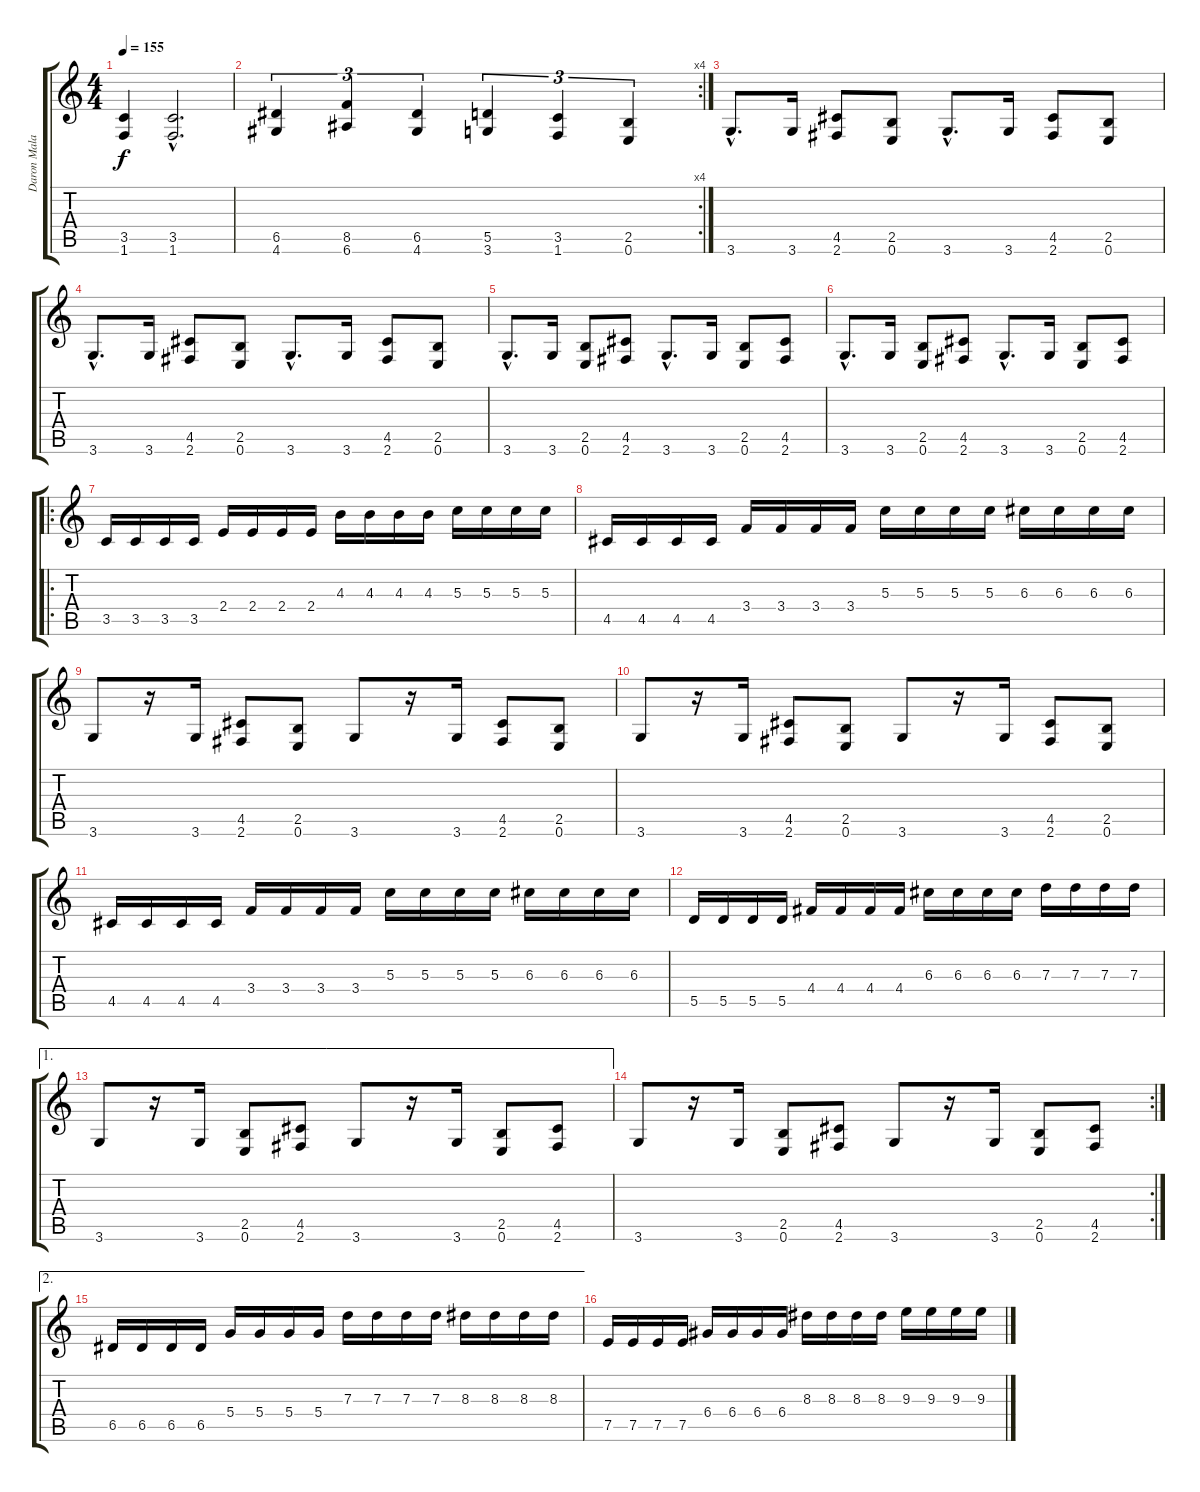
\track ("Daron Malakian" "Daron Mala") {instrument overdrivenguitar}
\staff {score tabs}
\tuning (E4 B3 G3 D3 A2 E2) {hide}
\ts (4 4)
\tempo 155
\clef g2
\ks c
(3.5 1.6).4{dy f} (3.5{hac} 1.6{hac}).2{d} |
\rc 4
(6.5 4.6).4{tu (3 2)} (8.5 6.6).4{tu (3 2)} (6.5 4.6).4{tu (3 2)} (5.5 3.6).4{tu (3 2)} (3.5 1.6).4{tu (3 2)} (2.5 0.6).4{tu (3 2)} |
3.6{hac}.8{d} 3.6.16 (4.5 2.6).8 (2.5 0.6).8 3.6{hac}.8{d} 3.6.16 (4.5 2.6).8 (2.5 0.6).8 |
3.6{hac}.8{d} 3.6.16 (4.5 2.6).8 (2.5 0.6).8 3.6{hac}.8{d} 3.6.16 (4.5 2.6).8 (2.5 0.6).8 |
3.6{hac}.8{d} 3.6.16 (2.5 0.6).8 (4.5 2.6).8 3.6{hac}.8{d} 3.6.16 (2.5 0.6).8 (4.5 2.6).8 |
3.6{hac}.8{d} 3.6.16 (2.5 0.6).8 (4.5 2.6).8 3.6{hac}.8{d} 3.6.16 (2.5 0.6).8 (4.5 2.6).8 |
\ro
3.5.16 3.5.16 3.5.16 3.5.16 2.4.16 2.4.16 2.4.16 2.4.16 4.3.16 4.3.16 4.3.16 4.3.16 5.3.16 5.3.16 5.3.16 5.3.16 |
4.5.16 4.5.16 4.5.16 4.5.16 3.4.16 3.4.16 3.4.16 3.4.16 5.3.16 5.3.16 5.3.16 5.3.16 6.3.16 6.3.16 6.3.16 6.3.16 |
3.6.8 r.16 3.6.16 (4.5 2.6).8 (2.5 0.6).8 3.6.8 r.16 3.6.16 (4.5 2.6).8 (2.5 0.6).8 |
3.6.8 r.16 3.6.16 (4.5 2.6).8 (2.5 0.6).8 3.6.8 r.16 3.6.16 (4.5 2.6).8 (2.5 0.6).8 |
4.5.16 4.5.16 4.5.16 4.5.16 3.4.16 3.4.16 3.4.16 3.4.16 5.3.16 5.3.16 5.3.16 5.3.16 6.3.16 6.3.16 6.3.16 6.3.16 |
5.5.16 5.5.16 5.5.16 5.5.16 4.4.16 4.4.16 4.4.16 4.4.16 6.3.16 6.3.16 6.3.16 6.3.16 7.3.16 7.3.16 7.3.16 7.3.16 |
\ae 1
3.6.8 r.16 3.6.16 (2.5 0.6).8 (4.5 2.6).8 3.6.8 r.16 3.6.16 (2.5 0.6).8 (4.5 2.6).8 |
\rc 2
3.6.8 r.16 3.6.16 (2.5 0.6).8 (4.5 2.6).8 3.6.8 r.16 3.6.16 (2.5 0.6).8 (4.5 2.6).8 |
\ae 2
6.5.16 6.5.16 6.5.16 6.5.16 5.4.16 5.4.16 5.4.16 5.4.16 7.3.16 7.3.16 7.3.16 7.3.16 8.3.16 8.3.16 8.3.16 8.3.16 |
7.5.16 7.5.16 7.5.16 7.5.16 6.4.16 6.4.16 6.4.16 6.4.16 8.3.16 8.3.16 8.3.16 8.3.16 9.3.16 9.3.16 9.3.16 9.3.16
